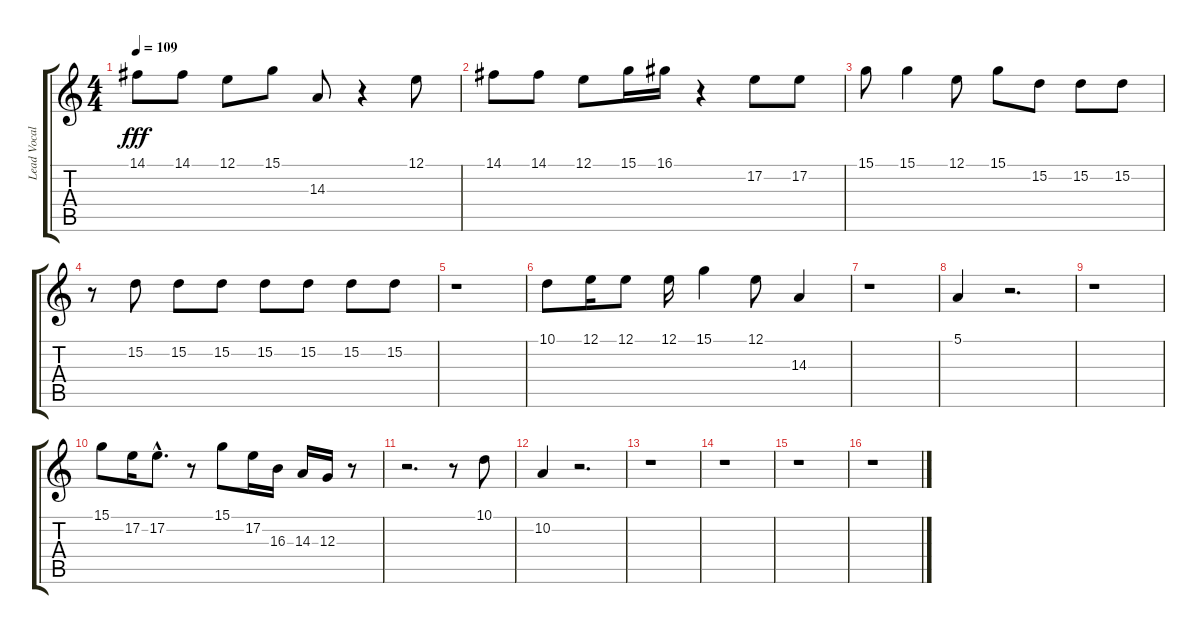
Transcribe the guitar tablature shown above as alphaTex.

\track ("Lead Vocals*" "Lead Vocal") {instrument brasssection}
\staff {score tabs}
\tuning (E4 B3 G3 D3 A2 E2) {hide}
\ts (4 4)
\tempo 109
\clef g2
\ks c
14.1.8{dy fff} 14.1.8 12.1.8 15.1.8 14.3.8 r.4 12.1.8 |
14.1.8 14.1.8 12.1.8 15.1.16 16.1.16 r.4 17.2.8 17.2.8 |
15.1.8 15.1.4 12.1.8 15.1.8 15.2.8 15.2.8 15.2.8 |
r.8 15.2.8 15.2.8 15.2.8 15.2.8 15.2.8 15.2.8 15.2.8 |
r.1 |
10.1.8 12.1.16 12.1.8 12.1.16 15.1.4 12.1.8 14.3.4 |
r.1 |
5.1.4 r.2{d} |
r.1 |
15.1.8 17.2.16 17.2{hac}.8{d} r.8 15.1.8 17.2.16 16.3.16 14.3.16 12.3.16 r.8 |
r.2{d} r.8 10.1.8 |
10.2.4 r.2{d} |
r.1 |
r.1 |
r.1 |
r.1
